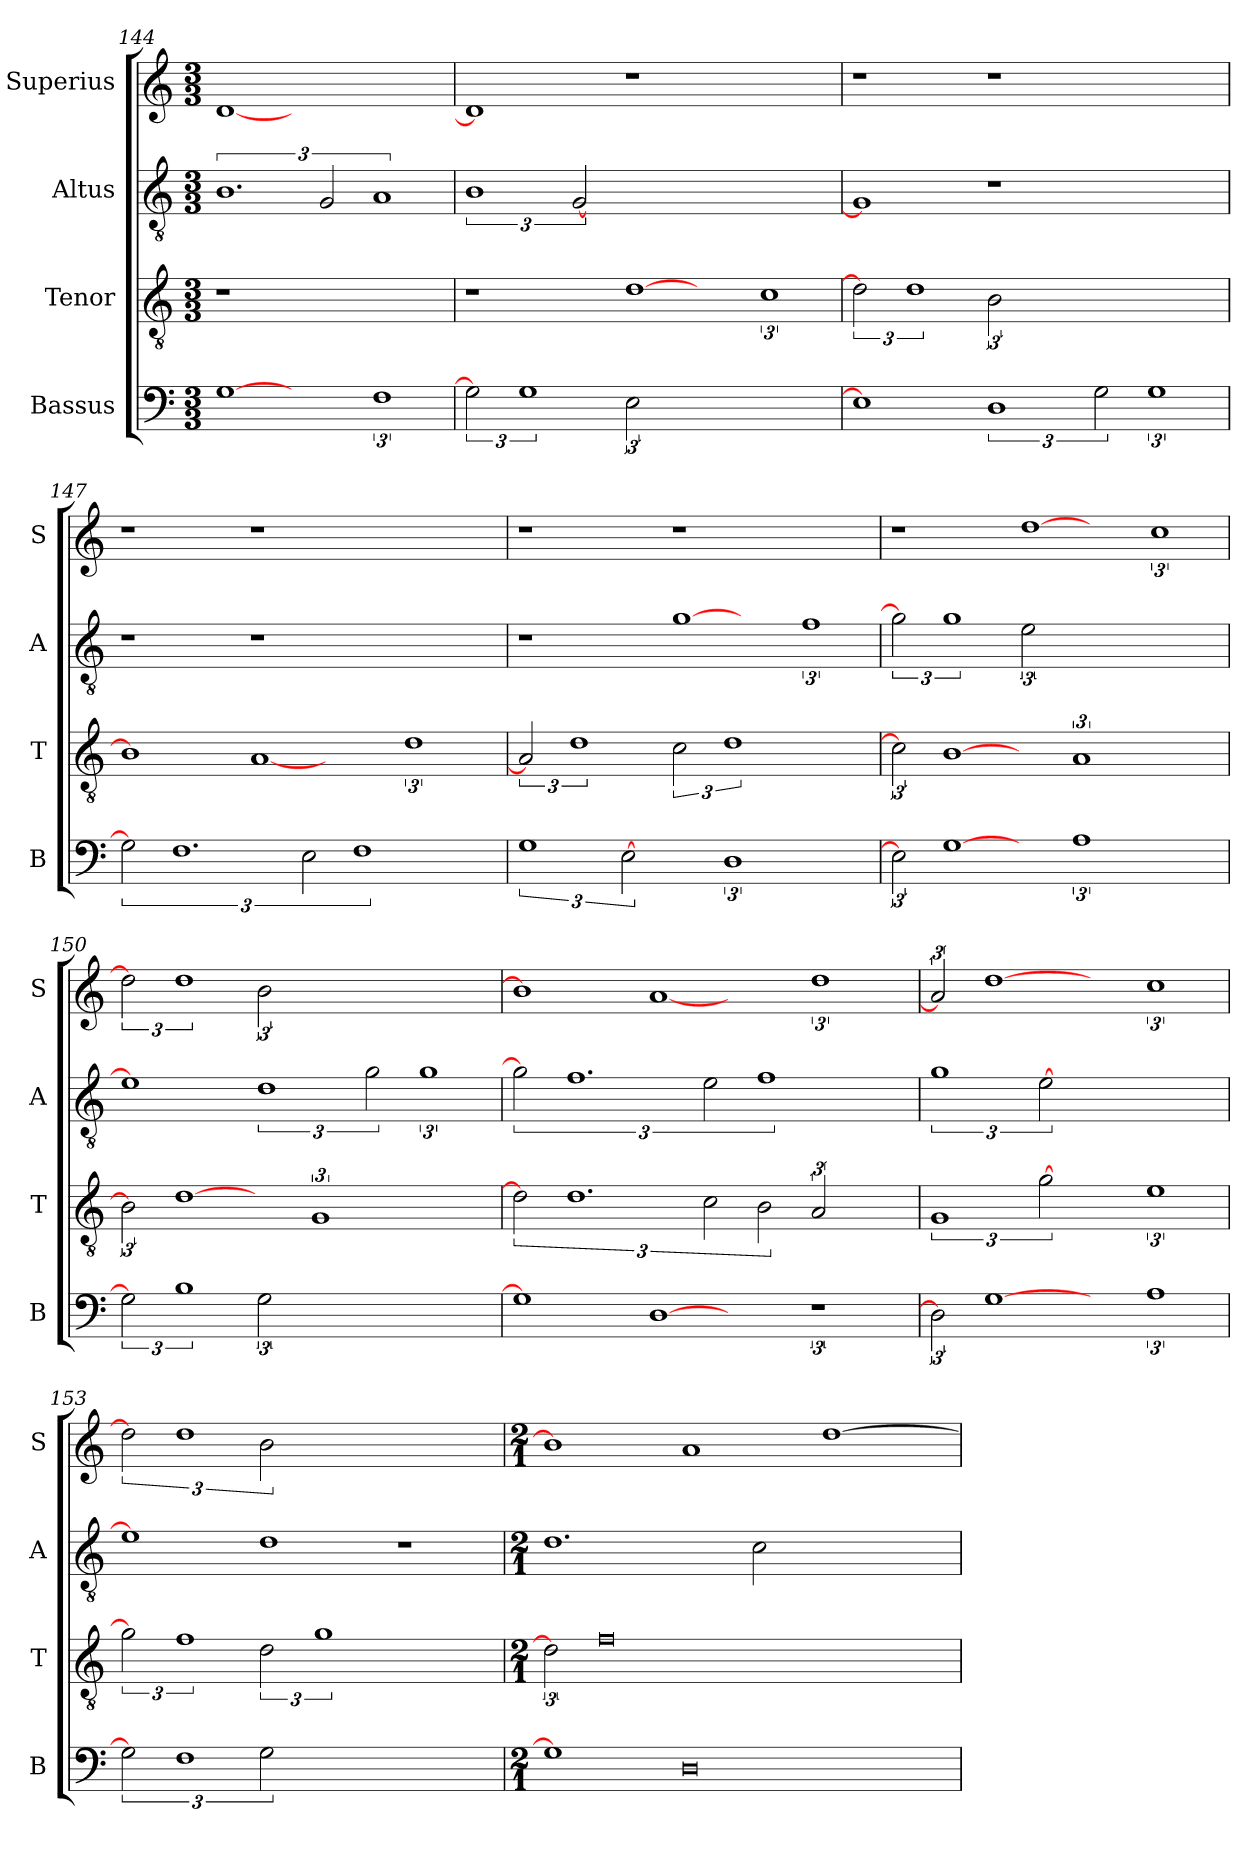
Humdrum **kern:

**kern	**kern	**kern	**kern
*part4	*part3	*part2	*part1
*staff4	*staff3	*staff2	*staff1
*I"Bassus	*I"Tenor	*I"Altus	*I"Superius
*I'B	*I'T	*I'A	*I'S
*clefF4	*clefGv2	*clefGv2	*clefG2
*k[]	*k[]	*k[]	*k[]
*M3/3	*M3/3	*M3/3	*M3/3
=144	=144	=144	=144
[1G	1r	3%2.B	[1d
3ryy	1ryy	3G/	1ryy
3%2F	.	3%2A	.
=145	=145	=145	=145
3G]	1r	3%2B	1d]
3%2G	.	.	.
.	.	[3G	.
[3E	[1d	3%5ryy	1r
3%4ryy	.	.	.
.	3%2c	.	3%2ryy
=146	=146	=146	=146
1E]	3d]	1G]	1r
.	3%2d	.	.
3%2D	[3B	1r	1r
.	3%4ryy	.	.
[3G	.	.	.
3%2G	.	3%2ryy	3%2ryy
=147	=147	=147	=147
3G]	1B]	1r	1r
3%2.F	.	.	.
.	[1A	1r	1r
3E\	.	.	.
3%2F	.	.	.
.	3%2d	3%2ryy	3%2ryy
3ryy	.	.	.
=148	=148	=148	=148
3%2G	3A]	1r	1r
.	3%2d	.	.
[3E	.	.	.
3ryy	[3c	[1g	1r
3%2D	3%2d	.	.
3%2ryy	3%2ryy	3%2f	3%2ryy
=149	=149	=149	=149
3E]	3c]	3g]	1r
[1G	[1B	3%2g	.
.	.	[3e	[1dd
3%2A	3%2A	3%4ryy	.
3%2ryy	3%2ryy	.	3%2cc
=150	=150	=150	=150
3G]	3B]	1e]	3dd]
3%2B	[1d	.	3%2dd
[3G	.	3%2d	[3b
3%4ryy	3%2G	.	3%4ryy
.	.	[3g	.
.	3%2ryy	3%2g	.
=151	=151	=151	=151
1G]	3d]	3g]	1b]
.	3%2.d	3%2.f	.
[1D	.	.	[1a
.	3c\	3e\	.
.	3B\	3%2f	.
3%2r	3A/	.	3%2dd
.	3ryy	3ryy	.
=152	=152	=152	=152
3D]	3%2G	3%2g	3a]
[1G	.	.	[1dd
.	[3g	[3e	.
.	3ryy	1ryy	.
3%2A	3%2e	.	3%2cc
=153	=153	=153	=153
3G]	3g]	1e]	3dd]
3%2F	3%2f	.	3%2dd
[3G	[3d	1d	[3b
3%5ryy	3%2g	.	3%5ryy
.	1ryy	1r	.
=154	=154	=154	=154
*M2/1	*M2/1	*M2/1	*M2/1
1G]	3d]	1.d	1b]
.	0f	.	.
0D	.	.	1a
.	.	2c\	.
.	.	1ryy	[1dd
.	3%2ryy	.	.
=	=	=	=
*-	*-	*-	*-
